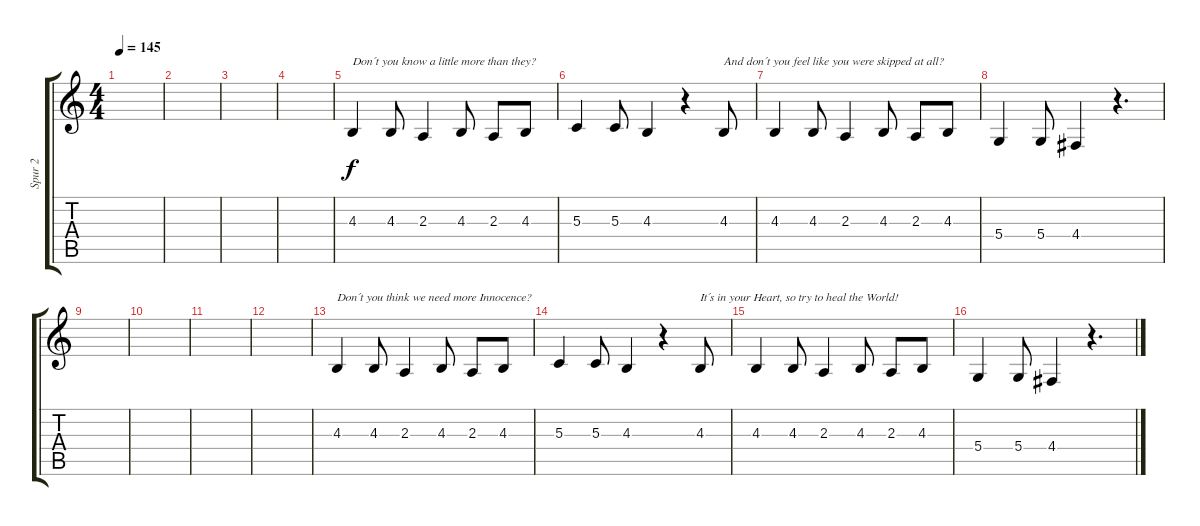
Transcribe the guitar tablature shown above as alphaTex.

\track ("Spur 2" "Spur 2") {instrument lead6voice}
\staff {score tabs}
\tuning (E4 B3 G3 D3 A2 E2) {hide}
\ts (4 4)
\tempo 145
\clef g2
\ks c
|
|
|
|
4.3.4{txt "Don´t you know a little more than they?"} 4.3.8 2.3.4 4.3.8 2.3.8 4.3.8 |
5.3.4 5.3.8 4.3.4 r.4 4.3.8{txt "And don´t you feel like you were skipped at all?"} |
4.3.4 4.3.8 2.3.4 4.3.8 2.3.8 4.3.8 |
5.4.4 5.4.8 4.4.4 r.4{d} |
|
|
|
|
4.3.4{txt "Don´t you think we need more Innocence?"} 4.3.8 2.3.4 4.3.8 2.3.8 4.3.8 |
5.3.4 5.3.8 4.3.4 r.4 4.3.8{txt "It´s in your Heart, so try to heal the World!"} |
4.3.4 4.3.8 2.3.4 4.3.8 2.3.8 4.3.8 |
5.4.4 5.4.8 4.4.4 r.4{d}
